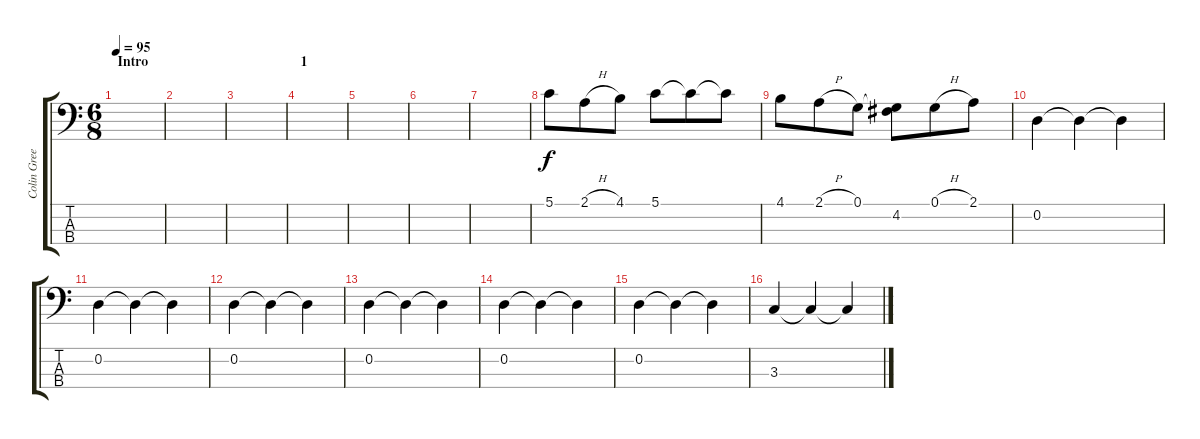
\track ("Colin Greenwood (Basse)" "Colin Gree") {instrument electricbassfinger}
\staff {score tabs}
\tuning (G2 D2 A1 D1) {hide}
\ts (6 8)
\section ("" "Intro")
\tempo 95
\clef f4
\ks c
|
|
|
\section ("" "1")
|
|
|
|
5.1.8 2.1{h}.8 4.1.8 5.1.8 5.1{t}.8 5.1{t}.8 |
4.1.8 2.1{h}.8 0.1.8 (0.1{t} 4.2).8 0.1{h}.8 2.1.8 |
0.2.4 0.2{t}.4 0.2{t}.4 |
0.2.4 0.2{t}.4 0.2{t}.4 |
0.2.4 0.2{t}.4 0.2{t}.4 |
0.2.4 0.2{t}.4 0.2{t}.4 |
0.2.4 0.2{t}.4 0.2{t}.4 |
0.2.4 0.2{t}.4 0.2{t}.4 |
3.3.4 3.3{t}.4 3.3{t}.4
